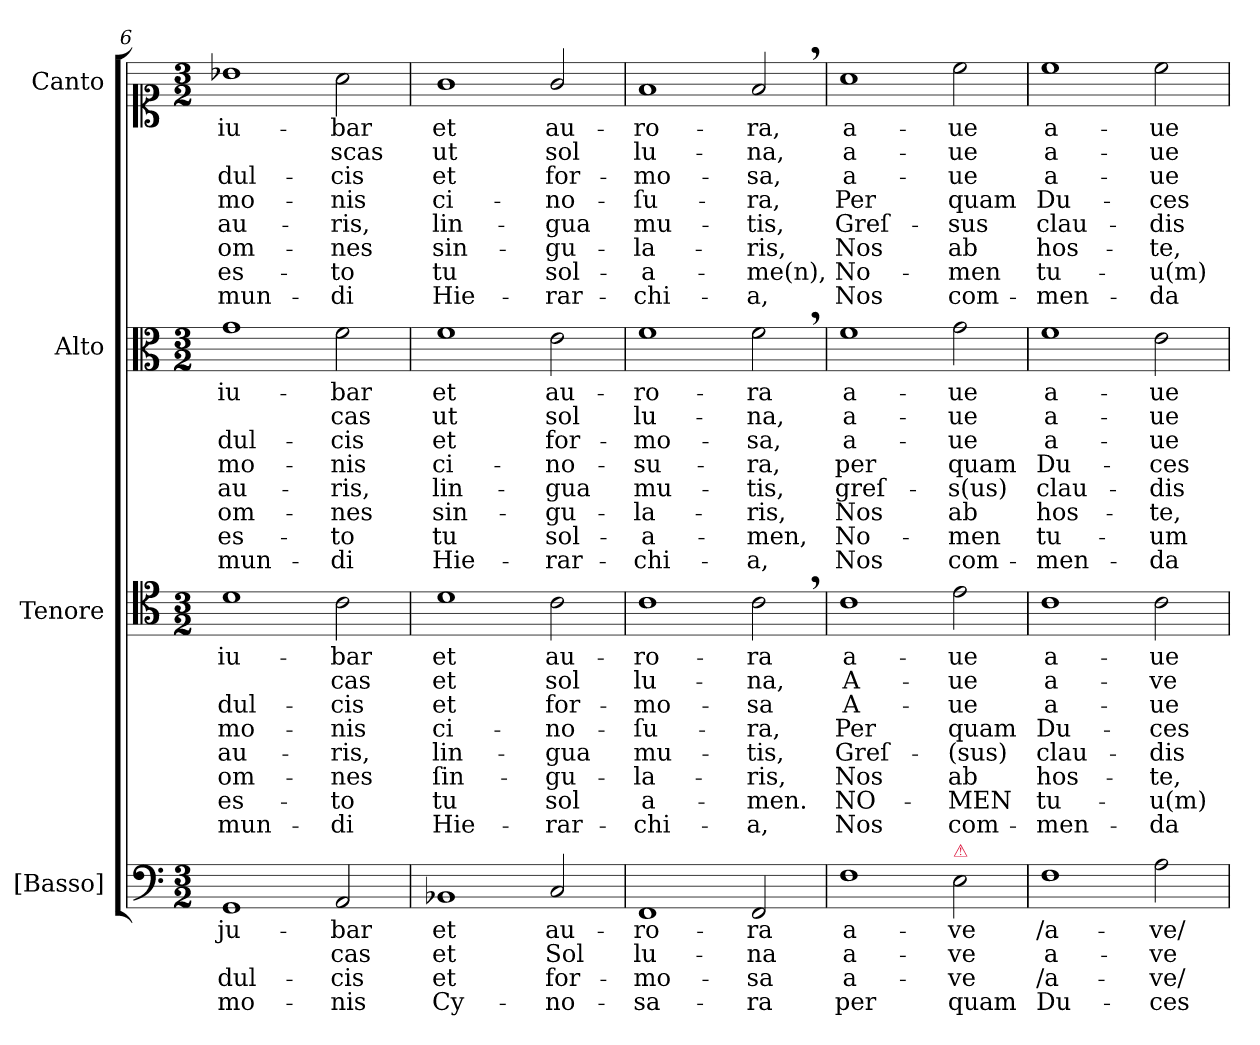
**kern	**text	**text	**text	**text	**kern	**text	**text	**text	**text	**text	**text	**text	**text	**kern	**text	**text	**text	**text	**text	**text	**text	**text	**kern	**text	**text	**text	**text	**text	**text	**text	**text
*part4	*part4	*part4	*part4	*part4	*part3	*part3	*part3	*part3	*part3	*part3	*part3	*part3	*part3	*part2	*part2	*part2	*part2	*part2	*part2	*part2	*part2	*part2	*part1	*part1	*part1	*part1	*part1	*part1	*part1	*part1	*part1
*staff4	*staff4	*staff4	*staff4	*staff4	*staff3	*staff3	*staff3	*staff3	*staff3	*staff3	*staff3	*staff3	*staff3	*staff2	*staff2	*staff2	*staff2	*staff2	*staff2	*staff2	*staff2	*staff2	*staff1	*staff1	*staff1	*staff1	*staff1	*staff1	*staff1	*staff1	*staff1
*I"[Basso]	*	*	*	*	*I"Tenore	*	*	*	*	*	*	*	*	*I"Alto	*	*	*	*	*	*	*	*	*I"Canto	*	*	*	*	*	*	*	*
*I'[B.]	*	*	*	*	*I'T.	*	*	*	*	*	*	*	*	*I'A.	*	*	*	*	*	*	*	*	*I'C.	*	*	*	*	*	*	*	*
*clefF4	*	*	*	*	*clefC4	*	*	*	*	*	*	*	*	*clefC3	*	*	*	*	*	*	*	*	*clefC1	*	*	*	*	*	*	*	*
*k[]	*	*	*	*	*k[]	*	*	*	*	*	*	*	*	*k[]	*	*	*	*	*	*	*	*	*k[]	*	*	*	*	*	*	*	*
*M3/2	*	*	*	*	*M3/2	*	*	*	*	*	*	*	*	*M3/2	*	*	*	*	*	*	*	*	*M3/2	*	*	*	*	*	*	*	*
=6	=6	=6	=6	=6	=6	=6	=6	=6	=6	=6	=6	=6	=6	=6	=6	=6	=6	=6	=6	=6	=6	=6	=6	=6	=6	=6	=6	=6	=6	=6	=6
1GG/	ju-	.	dul-	-mo-	1d\	iu-	.	dul-	-mo-	au-	om-	es-	mun-	1g\	iu-	.	dul-	-mo-	au-	om-	es-	mun-	1b-X\	iu-	.	dul-	-mo-	au-	om-	es-	mun-
2AA/	-bar	-cas	-cis	-nis	2c\	-bar	-cas	-cis	-nis	-ris,	-nes	-to	-di	2f\	-bar	-cas	-cis	-nis	-ris,	-nes	-to	-di	2a\	-bar	-scas	-cis	-nis	-ris,	-nes	-to	-di
=7	=7	=7	=7	=7	=7	=7	=7	=7	=7	=7	=7	=7	=7	=7	=7	=7	=7	=7	=7	=7	=7	=7	=7	=7	=7	=7	=7	=7	=7	=7	=7
1BB-X/	et	et	et	Cy-	1d\	et	et	et	ci-	lin-	ſin-	tu	Hie-	1f\	et	ut	et	ci-	lin-	sin-	tu	Hie-	1g\	et	ut	et	ci-	lin-	sin-	tu	Hie-
2C/	au-	Sol	for-	-no-	2c\	au-	sol	for-	-no-	-gua	-gu-	sol	-rar-	2e\	au-	sol	for-	-no-	-gua	-gu-	sol-	-rar-	2g/	au-	sol	for-	-no-	-gua	-gu-	sol-	-rar-
=8	=8	=8	=8	=8	=8	=8	=8	=8	=8	=8	=8	=8	=8	=8	=8	=8	=8	=8	=8	=8	=8	=8	=8	=8	=8	=8	=8	=8	=8	=8	=8
1FF/	-ro-	lu-	-mo-	-sa-	1c\	-ro-	lu-	-mo-	-ſu-	mu-	-la-	a-	-chi-	1f\	-ro-	lu-	-mo-	-su-	mu-	-la-	-a-	-chi-	1f/	-ro-	lu-	-mo-	-ſu-	mu-	-la-	-a-	-chi-
2FF/	-ra	-na	-sa	-ra	2c,\	-ra	-na,	-sa	-ra,	-tis,	-ris,	-men.	-a,	2f,\	-ra	-na,	-sa,	-ra,	-tis,	-ris,	-men,	-a,	2f,/	-ra,	-na,	-sa,	-ra,	-tis,	-ris,	-me(n),	-a,
=9	=9	=9	=9	=9	=9	=9	=9	=9	=9	=9	=9	=9	=9	=9	=9	=9	=9	=9	=9	=9	=9	=9	=9	=9	=9	=9	=9	=9	=9	=9	=9
1F\	a-	a-	a-	per	1c\	a-	A-	A-	Per	Greſ-	Nos	NO-	Nos	1f\	a-	a-	a-	per	greſ-	Nos	No-	Nos	1a\	a-	a-	a-	Per	Greſ-	Nos	No-	Nos
!LO:TX:a:color=crimson:t=⚠	!	!	!	!	!	!	!	!	!	!	!	!	!	!	!	!	!	!	!	!	!	!	!	!	!	!	!	!	!	!	!
2E\	-ve	-ve	-ve	quam	2e\	-ue	-ue	-ue	quam	-(sus)	ab	-MEN	com-	2g\	-ue	-ue	-ue	quam	-s(us)	ab	-men	com-	2cc\	-ue	-ue	-ue	quam	-sus	ab	-men	com-
=10	=10	=10	=10	=10	=10	=10	=10	=10	=10	=10	=10	=10	=10	=10	=10	=10	=10	=10	=10	=10	=10	=10	=10	=10	=10	=10	=10	=10	=10	=10	=10
1F\	/a-	a-	/a-	Du-	1c\	a-	a-	a-	Du-	clau-	hos-	tu-	-men-	1f\	a-	a-	a-	Du-	clau-	hos-	tu-	-men-	1cc\	a-	a-	a-	Du-	clau-	hos-	tu-	-men-
2A\	-ve/	-ve	-ve/	-ces	2c\	-ue	-ve	-ue	-ces	-dis	-te,	-u(m)	-da	2e\	-ue	-ue	-ue	-ces	-dis	-te,	-um	-da	2cc\	-ue	-ue	-ue	-ces	-dis	-te,	-u(m)	-da
=	=	=	=	=	=	=	=	=	=	=	=	=	=	=	=	=	=	=	=	=	=	=	=	=	=	=	=	=	=	=	=
*-	*-	*-	*-	*-	*-	*-	*-	*-	*-	*-	*-	*-	*-	*-	*-	*-	*-	*-	*-	*-	*-	*-	*-	*-	*-	*-	*-	*-	*-	*-	*-
